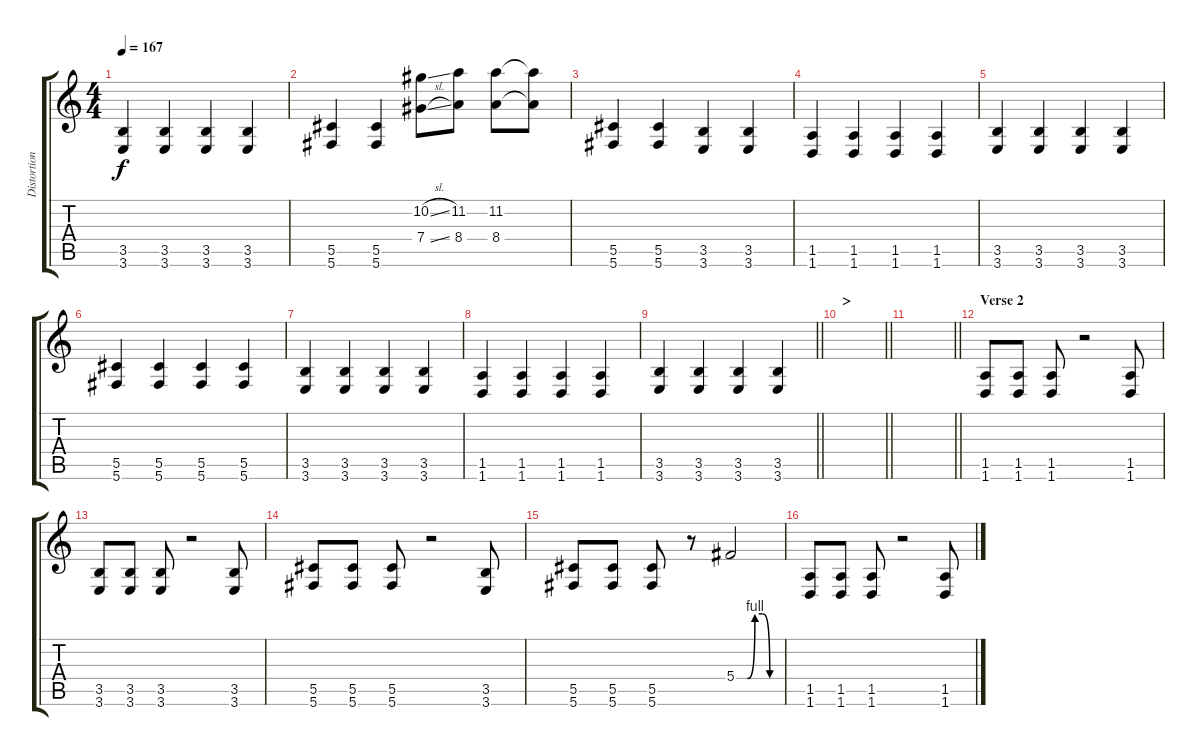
\track ("Distortion Guitar [R]" "Distortion") {instrument distortionguitar}
\staff {score tabs}
\tuning (Eb4 Bb3 Gb3 Db3 Ab2 Db2) {hide}
\ts (4 4)
\tempo 167
\clef g2
\ks c
(3.5 3.6).4{dy f} (3.5 3.6).4 (3.5 3.6).4 (3.5 3.6).4 |
(5.5 5.6).4 (5.5 5.6).4 (10.2{sl} 7.4{sl}).8 (11.2 8.4).8 (11.2 8.4).8 (11.2{t} 8.4{t}).8 |
(5.5 5.6).4 (5.5 5.6).4 (3.5 3.6).4 (3.5 3.6).4 |
(1.5 1.6).4 (1.5 1.6).4 (1.5 1.6).4 (1.5 1.6).4 |
(3.5 3.6).4 (3.5 3.6).4 (3.5 3.6).4 (3.5 3.6).4 |
(5.5 5.6).4 (5.5 5.6).4 (5.5 5.6).4 (5.5 5.6).4 |
(3.5 3.6).4 (3.5 3.6).4 (3.5 3.6).4 (3.5 3.6).4 |
(1.5 1.6).4 (1.5 1.6).4 (1.5 1.6).4 (1.5 1.6).4 |
\barLineRight lightlight
(3.5 3.6).4 (3.5 3.6).4 (3.5 3.6).4 (3.5 3.6).4 |
\section ("" ">")
\barLineRight lightlight
|
\barLineRight lightlight
|
\section ("" "Verse 2")
(1.5 1.6).8 (1.5 1.6).8 (1.5 1.6).8 r.2 (1.5 1.6).8 |
(3.5 3.6).8 (3.5 3.6).8 (3.5 3.6).8 r.2 (3.5 3.6).8 |
(5.5 5.6).8 (5.5 5.6).8 (5.5 5.6).8 r.2 (3.5 3.6).8 |
(5.5 5.6).8 (5.5 5.6).8 (5.5 5.6).8 r.8 5.4{be (custom 0 0 15 0 25 4 35 4 45 0 60 0)}.2 |
(1.5 1.6).8 (1.5 1.6).8 (1.5 1.6).8 r.2 (1.5 1.6).8
